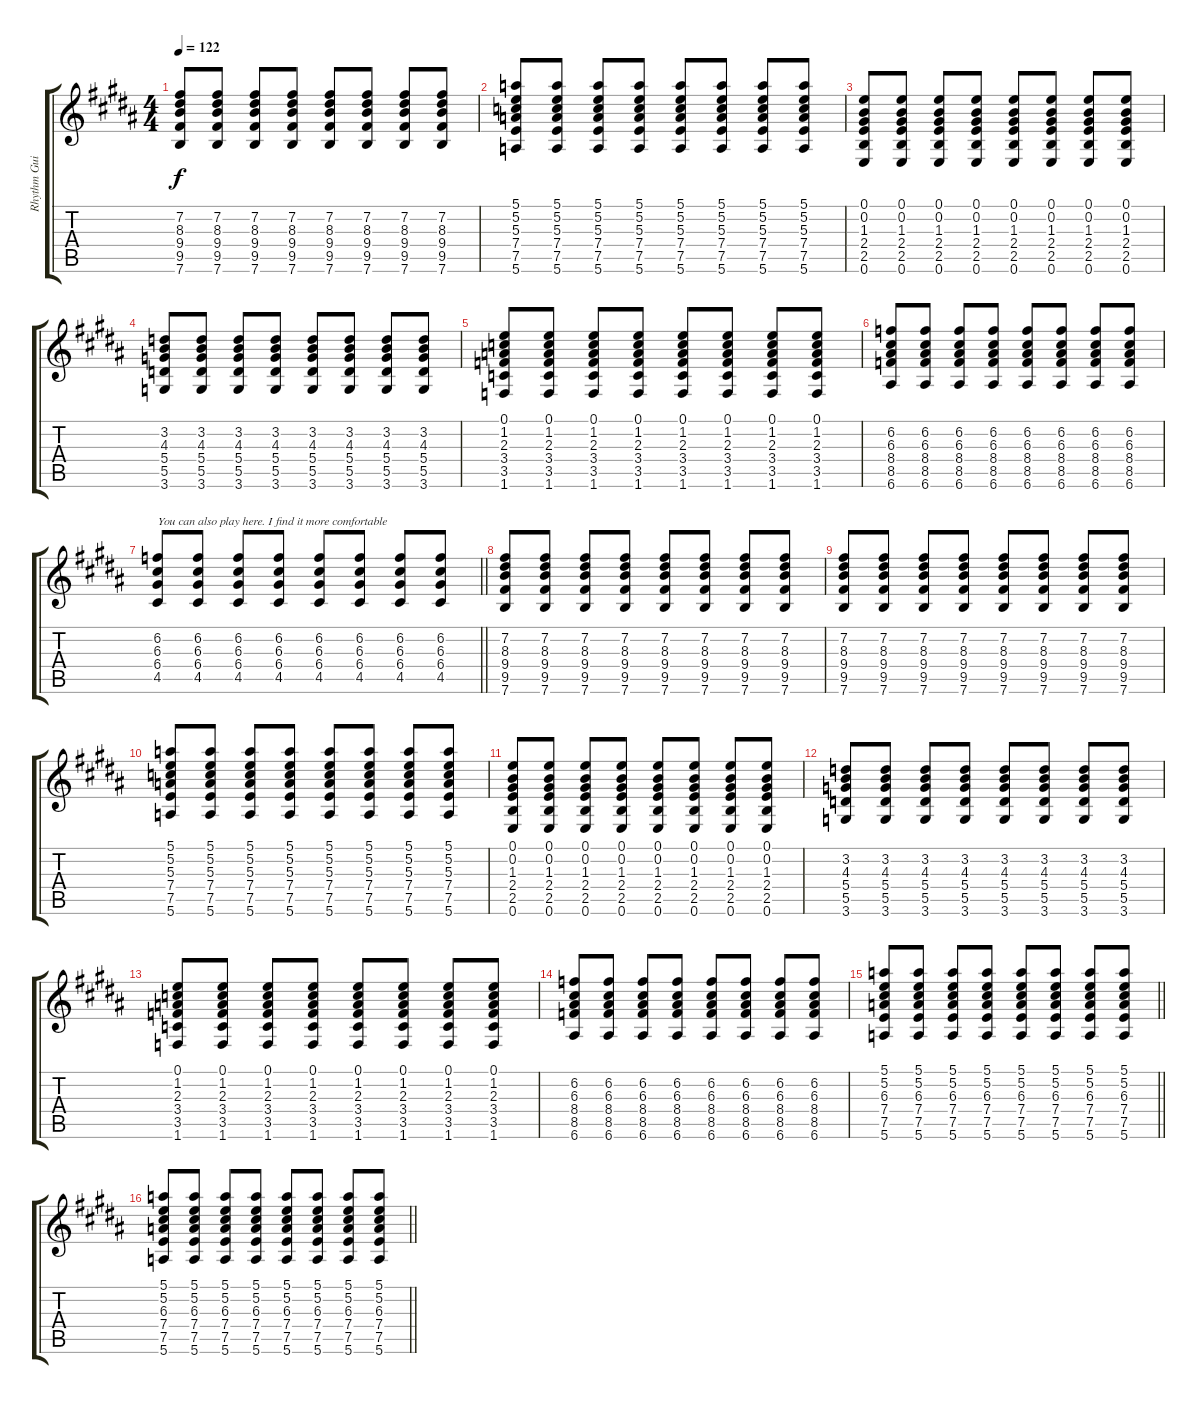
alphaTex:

\track ("Rhythm Guitar" "Rhythm Gui") {instrument acousticguitarsteel}
\staff {score tabs}
\tuning (E4 B3 G3 D3 A2 E2) {hide}
\ts (4 4)
\tempo 122
\clef g2
\ks b
(7.2 8.3 9.4 9.5 7.6).8{dy f} (7.2 8.3 9.4 9.5 7.6).8 (7.2 8.3 9.4 9.5 7.6).8 (7.2 8.3 9.4 9.5 7.6).8 (7.2 8.3 9.4 9.5 7.6).8 (7.2 8.3 9.4 9.5 7.6).8 (7.2 8.3 9.4 9.5 7.6).8 (7.2 8.3 9.4 9.5 7.6).8 |
(5.1 5.2 5.3 7.4 7.5 5.6).8 (5.1 5.2 5.3 7.4 7.5 5.6).8 (5.1 5.2 5.3 7.4 7.5 5.6).8 (5.1 5.2 5.3 7.4 7.5 5.6).8 (5.1 5.2 5.3 7.4 7.5 5.6).8 (5.1 5.2 5.3 7.4 7.5 5.6).8 (5.1 5.2 5.3 7.4 7.5 5.6).8 (5.1 5.2 5.3 7.4 7.5 5.6).8 |
(0.1 0.2 1.3 2.4 2.5 0.6).8 (0.1 0.2 1.3 2.4 2.5 0.6).8 (0.1 0.2 1.3 2.4 2.5 0.6).8 (0.1 0.2 1.3 2.4 2.5 0.6).8 (0.1 0.2 1.3 2.4 2.5 0.6).8 (0.1 0.2 1.3 2.4 2.5 0.6).8 (0.1 0.2 1.3 2.4 2.5 0.6).8 (0.1 0.2 1.3 2.4 2.5 0.6).8 |
(3.2 4.3 5.4 5.5 3.6).8 (3.2 4.3 5.4 5.5 3.6).8 (3.2 4.3 5.4 5.5 3.6).8 (3.2 4.3 5.4 5.5 3.6).8 (3.2 4.3 5.4 5.5 3.6).8 (3.2 4.3 5.4 5.5 3.6).8 (3.2 4.3 5.4 5.5 3.6).8 (3.2 4.3 5.4 5.5 3.6).8 |
(0.1 1.2 2.3 3.4 3.5 1.6).8 (0.1 1.2 2.3 3.4 3.5 1.6).8 (0.1 1.2 2.3 3.4 3.5 1.6).8 (0.1 1.2 2.3 3.4 3.5 1.6).8 (0.1 1.2 2.3 3.4 3.5 1.6).8 (0.1 1.2 2.3 3.4 3.5 1.6).8 (0.1 1.2 2.3 3.4 3.5 1.6).8 (0.1 1.2 2.3 3.4 3.5 1.6).8 |
(6.2 6.3 8.4 8.5 6.6).8 (6.2 6.3 8.4 8.5 6.6).8 (6.2 6.3 8.4 8.5 6.6).8 (6.2 6.3 8.4 8.5 6.6).8 (6.2 6.3 8.4 8.5 6.6).8 (6.2 6.3 8.4 8.5 6.6).8 (6.2 6.3 8.4 8.5 6.6).8 (6.2 6.3 8.4 8.5 6.6).8 |
\barLineRight lightlight
(6.2 6.3 6.4 4.5).8{txt "You can also play here. I find it more comfortable"} (6.2 6.3 6.4 4.5).8 (6.2 6.3 6.4 4.5).8 (6.2 6.3 6.4 4.5).8 (6.2 6.3 6.4 4.5).8 (6.2 6.3 6.4 4.5).8 (6.2 6.3 6.4 4.5).8 (6.2 6.3 6.4 4.5).8 |
(7.2 8.3 9.4 9.5 7.6).8 (7.2 8.3 9.4 9.5 7.6).8 (7.2 8.3 9.4 9.5 7.6).8 (7.2 8.3 9.4 9.5 7.6).8 (7.2 8.3 9.4 9.5 7.6).8 (7.2 8.3 9.4 9.5 7.6).8 (7.2 8.3 9.4 9.5 7.6).8 (7.2 8.3 9.4 9.5 7.6).8 |
(7.2 8.3 9.4 9.5 7.6).8 (7.2 8.3 9.4 9.5 7.6).8 (7.2 8.3 9.4 9.5 7.6).8 (7.2 8.3 9.4 9.5 7.6).8 (7.2 8.3 9.4 9.5 7.6).8 (7.2 8.3 9.4 9.5 7.6).8 (7.2 8.3 9.4 9.5 7.6).8 (7.2 8.3 9.4 9.5 7.6).8 |
(5.1 5.2 5.3 7.4 7.5 5.6).8 (5.1 5.2 5.3 7.4 7.5 5.6).8 (5.1 5.2 5.3 7.4 7.5 5.6).8 (5.1 5.2 5.3 7.4 7.5 5.6).8 (5.1 5.2 5.3 7.4 7.5 5.6).8 (5.1 5.2 5.3 7.4 7.5 5.6).8 (5.1 5.2 5.3 7.4 7.5 5.6).8 (5.1 5.2 5.3 7.4 7.5 5.6).8 |
(0.1 0.2 1.3 2.4 2.5 0.6).8 (0.1 0.2 1.3 2.4 2.5 0.6).8 (0.1 0.2 1.3 2.4 2.5 0.6).8 (0.1 0.2 1.3 2.4 2.5 0.6).8 (0.1 0.2 1.3 2.4 2.5 0.6).8 (0.1 0.2 1.3 2.4 2.5 0.6).8 (0.1 0.2 1.3 2.4 2.5 0.6).8 (0.1 0.2 1.3 2.4 2.5 0.6).8 |
(3.2 4.3 5.4 5.5 3.6).8 (3.2 4.3 5.4 5.5 3.6).8 (3.2 4.3 5.4 5.5 3.6).8 (3.2 4.3 5.4 5.5 3.6).8 (3.2 4.3 5.4 5.5 3.6).8 (3.2 4.3 5.4 5.5 3.6).8 (3.2 4.3 5.4 5.5 3.6).8 (3.2 4.3 5.4 5.5 3.6).8 |
(0.1 1.2 2.3 3.4 3.5 1.6).8 (0.1 1.2 2.3 3.4 3.5 1.6).8 (0.1 1.2 2.3 3.4 3.5 1.6).8 (0.1 1.2 2.3 3.4 3.5 1.6).8 (0.1 1.2 2.3 3.4 3.5 1.6).8 (0.1 1.2 2.3 3.4 3.5 1.6).8 (0.1 1.2 2.3 3.4 3.5 1.6).8 (0.1 1.2 2.3 3.4 3.5 1.6).8 |
(6.2 6.3 8.4 8.5 6.6).8 (6.2 6.3 8.4 8.5 6.6).8 (6.2 6.3 8.4 8.5 6.6).8 (6.2 6.3 8.4 8.5 6.6).8 (6.2 6.3 8.4 8.5 6.6).8 (6.2 6.3 8.4 8.5 6.6).8 (6.2 6.3 8.4 8.5 6.6).8 (6.2 6.3 8.4 8.5 6.6).8 |
\barLineRight lightlight
(5.1 5.2 6.3 7.4 7.5 5.6).8 (5.1 5.2 6.3 7.4 7.5 5.6).8 (5.1 5.2 6.3 7.4 7.5 5.6).8 (5.1 5.2 6.3 7.4 7.5 5.6).8 (5.1 5.2 6.3 7.4 7.5 5.6).8 (5.1 5.2 6.3 7.4 7.5 5.6).8 (5.1 5.2 6.3 7.4 7.5 5.6).8 (5.1 5.2 6.3 7.4 7.5 5.6).8 |
\barLineRight lightlight
(5.1 5.2 6.3 7.4 7.5 5.6).8 (5.1 5.2 6.3 7.4 7.5 5.6).8 (5.1 5.2 6.3 7.4 7.5 5.6).8 (5.1 5.2 6.3 7.4 7.5 5.6).8 (5.1 5.2 6.3 7.4 7.5 5.6).8 (5.1 5.2 6.3 7.4 7.5 5.6).8 (5.1 5.2 6.3 7.4 7.5 5.6).8 (5.1 5.2 6.3 7.4 7.5 5.6).8
